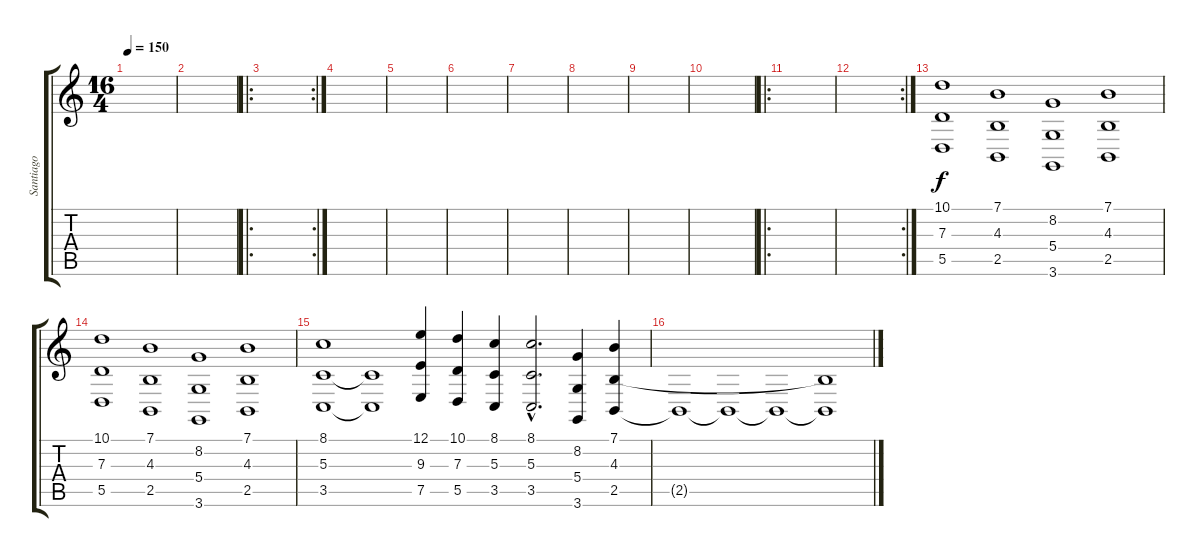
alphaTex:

\track ("Santiago" "Santiago") {instrument drawbarorgan}
\staff {score tabs}
\tuning (E4 B3 G3 D3 A2 E2) {hide}
\ts (16 4)
\tempo 150
\clef g2
\ks c
|
|
\ro
\rc 2
|
|
|
|
|
|
|
|
\ro
|
\rc 2
|
(10.1 7.3 5.5).1 (7.1 4.3 2.5).1 (8.2 5.4 3.6).1 (7.1 4.3 2.5).1 |
(10.1 7.3 5.5).1 (7.1 4.3 2.5).1 (8.2 5.4 3.6).1 (7.1 4.3 2.5).1 |
(8.1 5.3 3.5).1 (5.3{t} 3.5{t}).1 (12.1 9.3 7.5).4 (10.1 7.3 5.5).4 (8.1 5.3 3.5).4 (8.1{hac} 5.3{hac} 3.5{hac}).2{d} (8.2 5.4 3.6).4 (7.1 4.3 2.5).4 |
2.5{t}.1 2.5{t}.1 2.5{t}.1 (4.3{t} 2.5{t}).1
